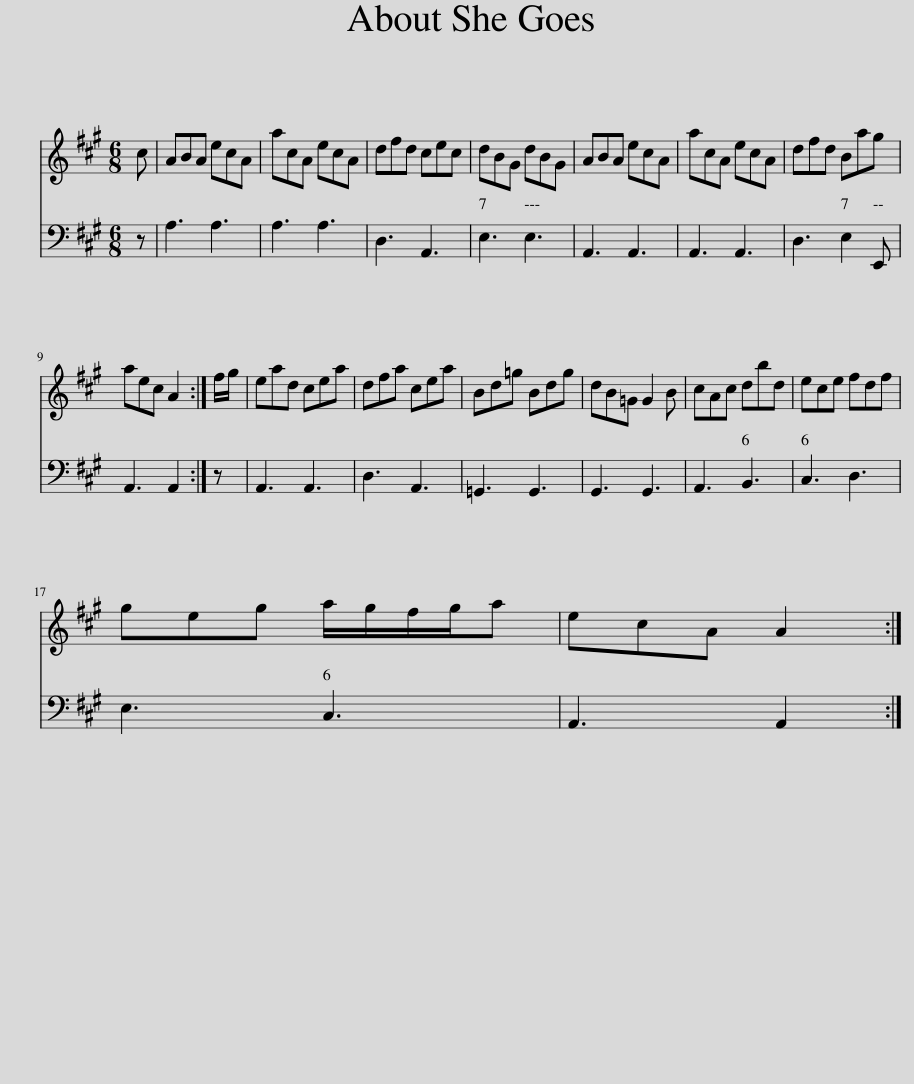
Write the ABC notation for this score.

X:1
%%score 1 2
L:1/8
M:6/8
I:linebreak $
K:A
V:1 treble
V:2 bass
V:1
 c | ABA ecA | acA ecA | dfd cec | dBG dBG | %5
 ABA ecA | acA ecA | dfd Bag |$ aec A2 :| f/g/ | %10
 ead cea | dfa cea | Bd=g Bdg | dB=G G2 B | cAc dbd | %15
 ece fdf |$ geg a/g/f/g/a | ecA A2 :| %18
V:2
 z | A,3 A,3 | A,3 A,3 | D,3 A,,3 | E,3 E,3 | %5
 A,,3 A,,3 | A,,3 A,,3 | D,3 E,2 E,, |$ A,,3 A,,2 :| z | %10
 A,,3 A,,3 | D,3 A,,3 | =G,,3 G,,3 | G,,3 G,,3 | A,,3 B,,3 | %15
 C,3 D,3 |$ E,3 C,3 | A,,3 A,,2 :| %18
